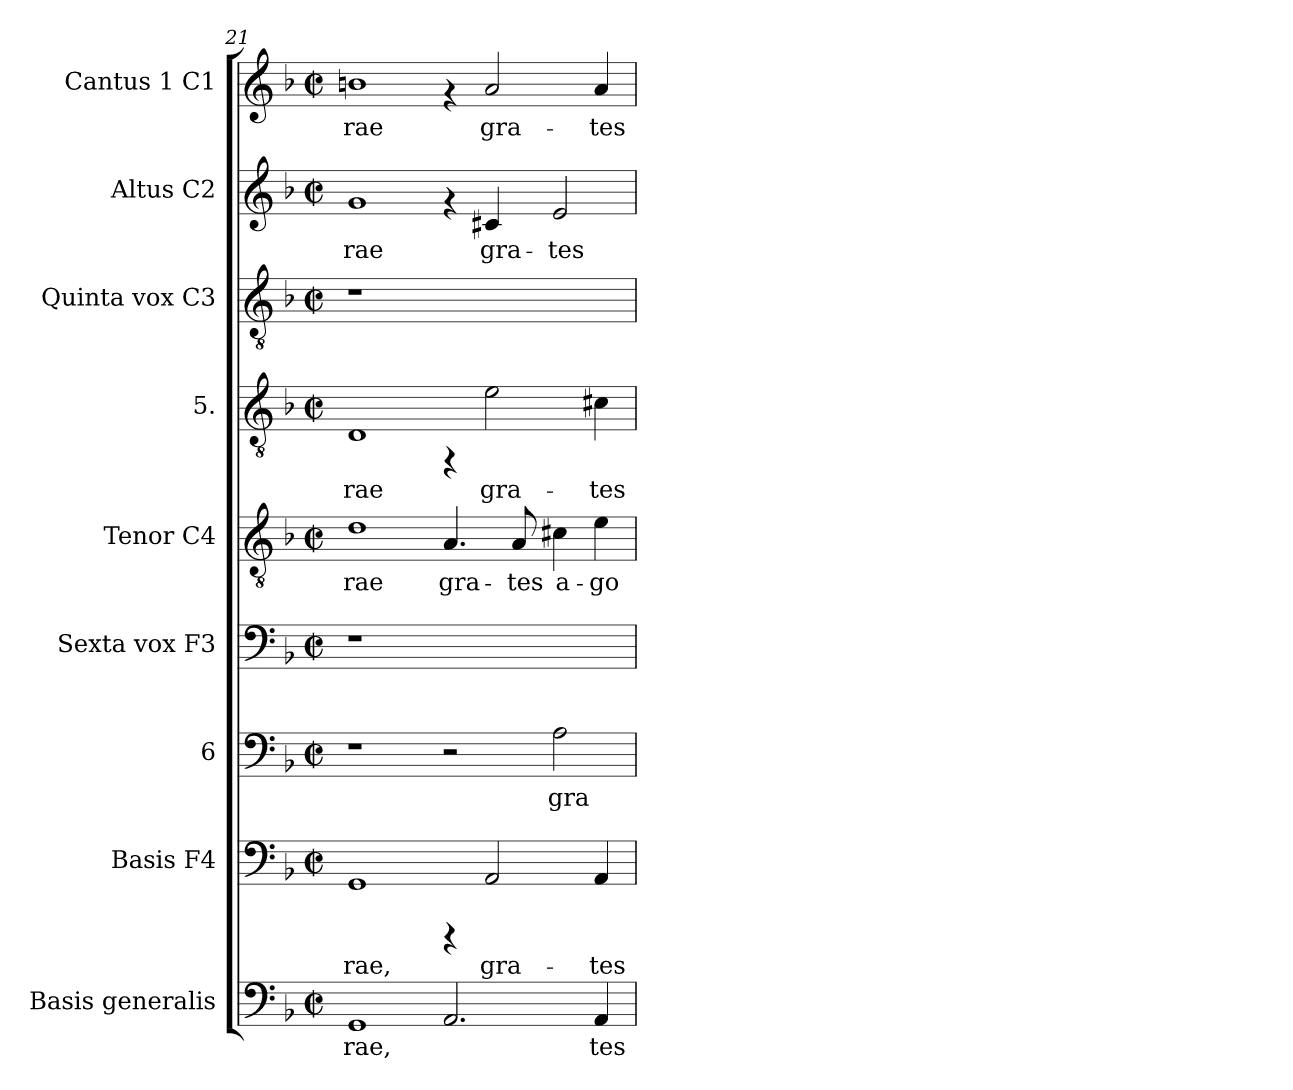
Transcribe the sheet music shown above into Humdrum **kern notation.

**kern	**text	**kern	**text	**kern	**text	**kern	**kern	**text	**kern	**text	**kern	**kern	**text	**kern	**text
*part9	*part9	*part8	*part8	*part7	*part7	*part6	*part5	*part5	*part4	*part4	*part3	*part2	*part2	*part1	*part1
*staff9	*staff9	*staff8	*staff8	*staff7	*staff7	*staff6	*staff5	*staff5	*staff4	*staff4	*staff3	*staff2	*staff2	*staff1	*staff1
*I"Basis  generalis	*	*I"Basis  F4	*	*I"6	*	*I"Sexta vox  F3	*I"Tenor  C4	*	*I"5.	*	*I"Quinta vox  C3	*I"Altus  C2	*	*I"Cantus 1  C1	*
*	*	*I'B	*	*	*	*	*I'T	*	*	*	*	*I'A	*	*I'C	*
*clefF4	*	*clefF4	*	*clefF4	*	*clefF4	*clefGv2	*	*clefGv2	*	*clefGv2	*clefG2	*	*clefG2	*
*k[b-]	*	*k[b-]	*	*k[b-]	*	*k[b-]	*k[b-]	*	*k[b-]	*	*k[b-]	*k[b-]	*	*k[b-]	*
*F:	*	*F:	*	*F:	*	*F:	*F:	*	*F:	*	*F:	*F:	*	*F:	*
*M2/2	*	*M2/2	*	*M2/2	*	*M2/2	*M2/2	*	*M2/2	*	*M2/2	*M2/2	*	*M2/2	*
*met(c|)	*	*met(c|)	*	*met(c|)	*	*met(c|)	*met(c|)	*	*met(c|)	*	*met(c|)	*met(c|)	*	*met(c|)	*
=21	=21	=21	=21	=21	=21	=21	=21	=21	=21	=21	=21	=21	=21	=21	=21
!	!LO:LY:a:cj	!	!LO:LY:b:cj	!	!	!	!	!LO:LY:b:cj	!	!LO:LY:b:cj	!	!	!LO:LY:b:cj	!	!LO:LY:b:cj
1GG	-rae,	1GG	-rae,	1r	.	1r	1d	-rae	1D	-rae	1r	1g	-rae	1bn	-rae
!	!LO:LY:a:cj	!	!	!	!	!	!	!LO:LY:b:cj	!	!	!	!	!	!	!
2.AA/	.	4rCCC	.	2r	.	1ryy	4.A/	gra-	4rFF	.	1ryy	4rf	.	4rf	.
!	!	!	!LO:LY:b:cj	!	!	!	!	!	!	!LO:LY:b:cj	!	!	!LO:LY:b:cj	!	!LO:LY:b:cj
.	.	2AA/	gra-	.	.	.	.	.	2e\	gra-	.	4c#X/	gra-	2a/	gra-
!	!	!	!	!	!	!	!	!LO:LY:b:cj	!	!	!	!	!	!	!
.	.	.	.	.	.	.	8A/	-tes	.	.	.	.	.	.	.
!	!	!	!	!	!LO:LY:b:cj	!	!	!LO:LY:b:cj	!	!	!	!	!LO:LY:b:cj	!	!
.	.	.	.	2A\	gra-	.	4c#X\	a-	.	.	.	2e/	-tes	.	.
!	!LO:LY:a:cj	!	!LO:LY:b:cj	!	!	!	!	!LO:LY:b:cj	!	!LO:LY:b:cj	!	!	!	!	!LO:LY:b:cj
4AA/	tes	4AA/	-tes	.	.	.	4e\	-go	4c#X\	-tes	.	.	.	4a/	-tes
=	=	=	=	=	=	=	=	=	=	=	=	=	=	=	=
*-	*-	*-	*-	*-	*-	*-	*-	*-	*-	*-	*-	*-	*-	*-	*-
